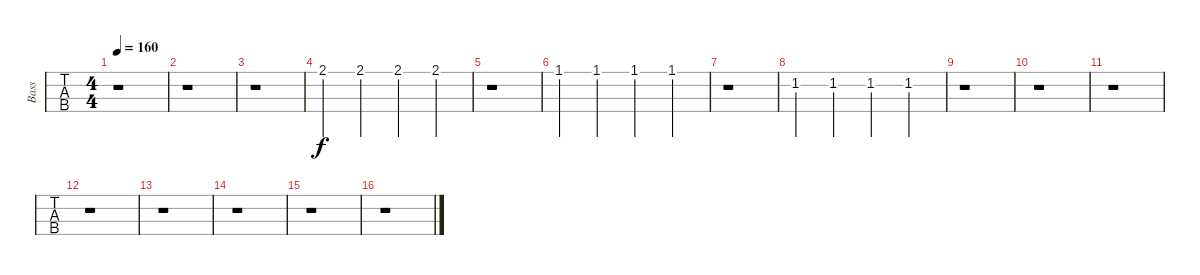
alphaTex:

\track ("Bass" "Bass") {instrument electricbasspick}
\staff {tabs}
\tuning (Eb2 Bb1 F1 C1) {hide}
\ts (4 4)
\tempo 160
\clef f4
\ks c
r.1{dy f} |
r.1 |
r.1 |
2.1.4 2.1.4 2.1.4 2.1.4 |
r.1 |
1.1.4 1.1.4 1.1.4 1.1.4 |
r.1 |
1.2.4 1.2.4 1.2.4 1.2.4 |
r.1 |
r.1 |
r.1 |
r.1 |
r.1 |
r.1 |
r.1 |
r.1
